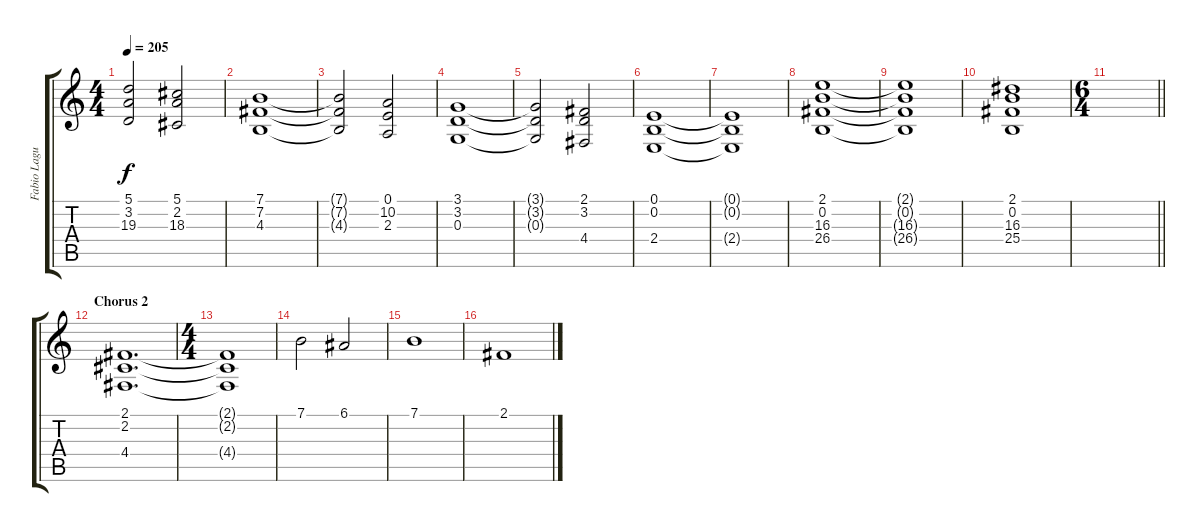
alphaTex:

\track ("Fabio Laguna" "Fabio Lagu") {instrument stringensemble1}
\staff {score tabs}
\tuning (E4 B3 G3 D3 A2 E2) {hide}
\ts (4 4)
\tempo 205
\clef g2
\ks c
(5.1{t} 3.2{t} 19.3{t}).2{dy f} (5.1 2.2 18.3).2 |
(7.1 7.2 4.3).1 |
(7.1{t} 7.2{t} 4.3{t}).2 (0.1 10.2 2.3).2 |
(3.1 3.2 0.3).1 |
(3.1{t} 3.2{t} 0.3{t}).2 (2.1 3.2 4.4).2 |
(0.1 0.2 2.4).1 |
(0.1{t} 0.2{t} 2.4{t}).1 |
(2.1 0.2 16.3 26.4).1 |
(2.1{t} 0.2{t} 16.3{t} 26.4{t}).1 |
(2.1 0.2 16.3 25.4).1 |
\ts (6 4)
\barLineRight lightlight
|
\section ("" "Chorus 2")
(2.1 2.2 4.4).1{d} |
\ts (4 4)
(2.1{t} 2.2{t} 4.4{t}).1 |
7.1.2 6.1.2 |
7.1.1 |
2.1.1
